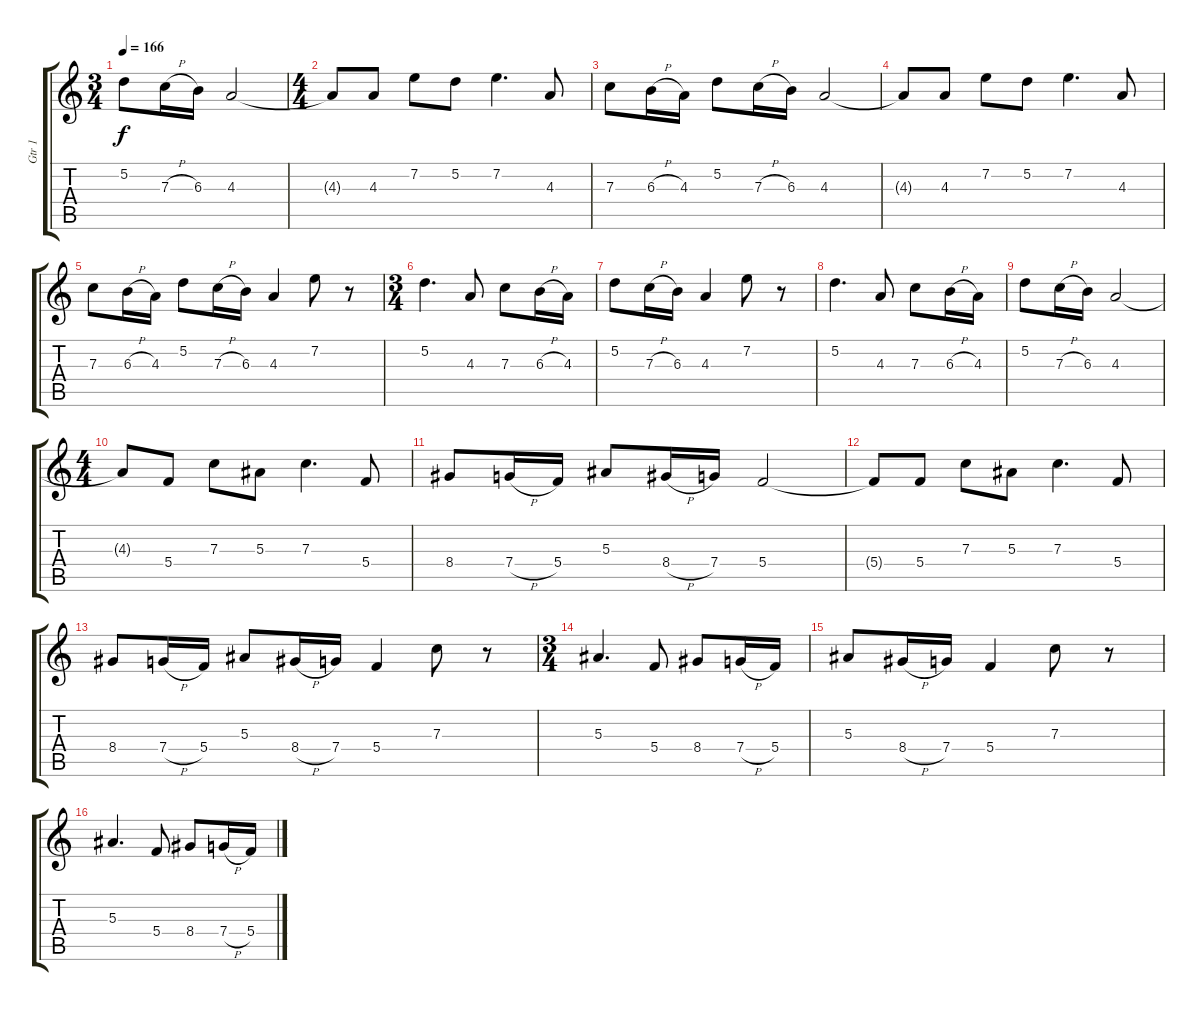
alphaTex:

\track ("Gtr 1" "Gtr 1") {instrument distortionguitar}
\staff {score tabs}
\tuning (D4 A3 F3 C3 G2 D2) {hide}
\ts (3 4)
\tempo 166
\clef g2
\ks c
5.2.8{dy f} 7.3{h}.16 6.3.16 4.3.2 |
\ts (4 4)
4.3{t}.8 4.3.8 7.2.8 5.2.8 7.2.4{d} 4.3.8 |
7.3.8 6.3{h}.16 4.3.16 5.2.8 7.3{h}.16 6.3.16 4.3.2 |
4.3{t}.8 4.3.8 7.2.8 5.2.8 7.2.4{d} 4.3.8 |
7.3.8 6.3{h}.16 4.3.16 5.2.8 7.3{h}.16 6.3.16 4.3.4 7.2.8 r.8 |
\ts (3 4)
5.2.4{d} 4.3.8 7.3.8 6.3{h}.16 4.3.16 |
5.2.8 7.3{h}.16 6.3.16 4.3.4 7.2.8 r.8 |
5.2.4{d} 4.3.8 7.3.8 6.3{h}.16 4.3.16 |
5.2.8 7.3{h}.16 6.3.16 4.3.2 |
\ts (4 4)
4.3{t}.8 5.4.8 7.3.8 5.3.8 7.3.4{d} 5.4.8 |
8.4.8 7.4{h}.16 5.4.16 5.3.8 8.4{h}.16 7.4.16 5.4.2 |
5.4{t}.8 5.4.8 7.3.8 5.3.8 7.3.4{d} 5.4.8 |
8.4.8 7.4{h}.16 5.4.16 5.3.8 8.4{h}.16 7.4.16 5.4.4 7.3.8 r.8 |
\ts (3 4)
5.3.4{d} 5.4.8 8.4.8 7.4{h}.16 5.4.16 |
5.3.8 8.4{h}.16 7.4.16 5.4.4 7.3.8 r.8 |
5.3.4{d} 5.4.8 8.4.8 7.4{h}.16 5.4.16
